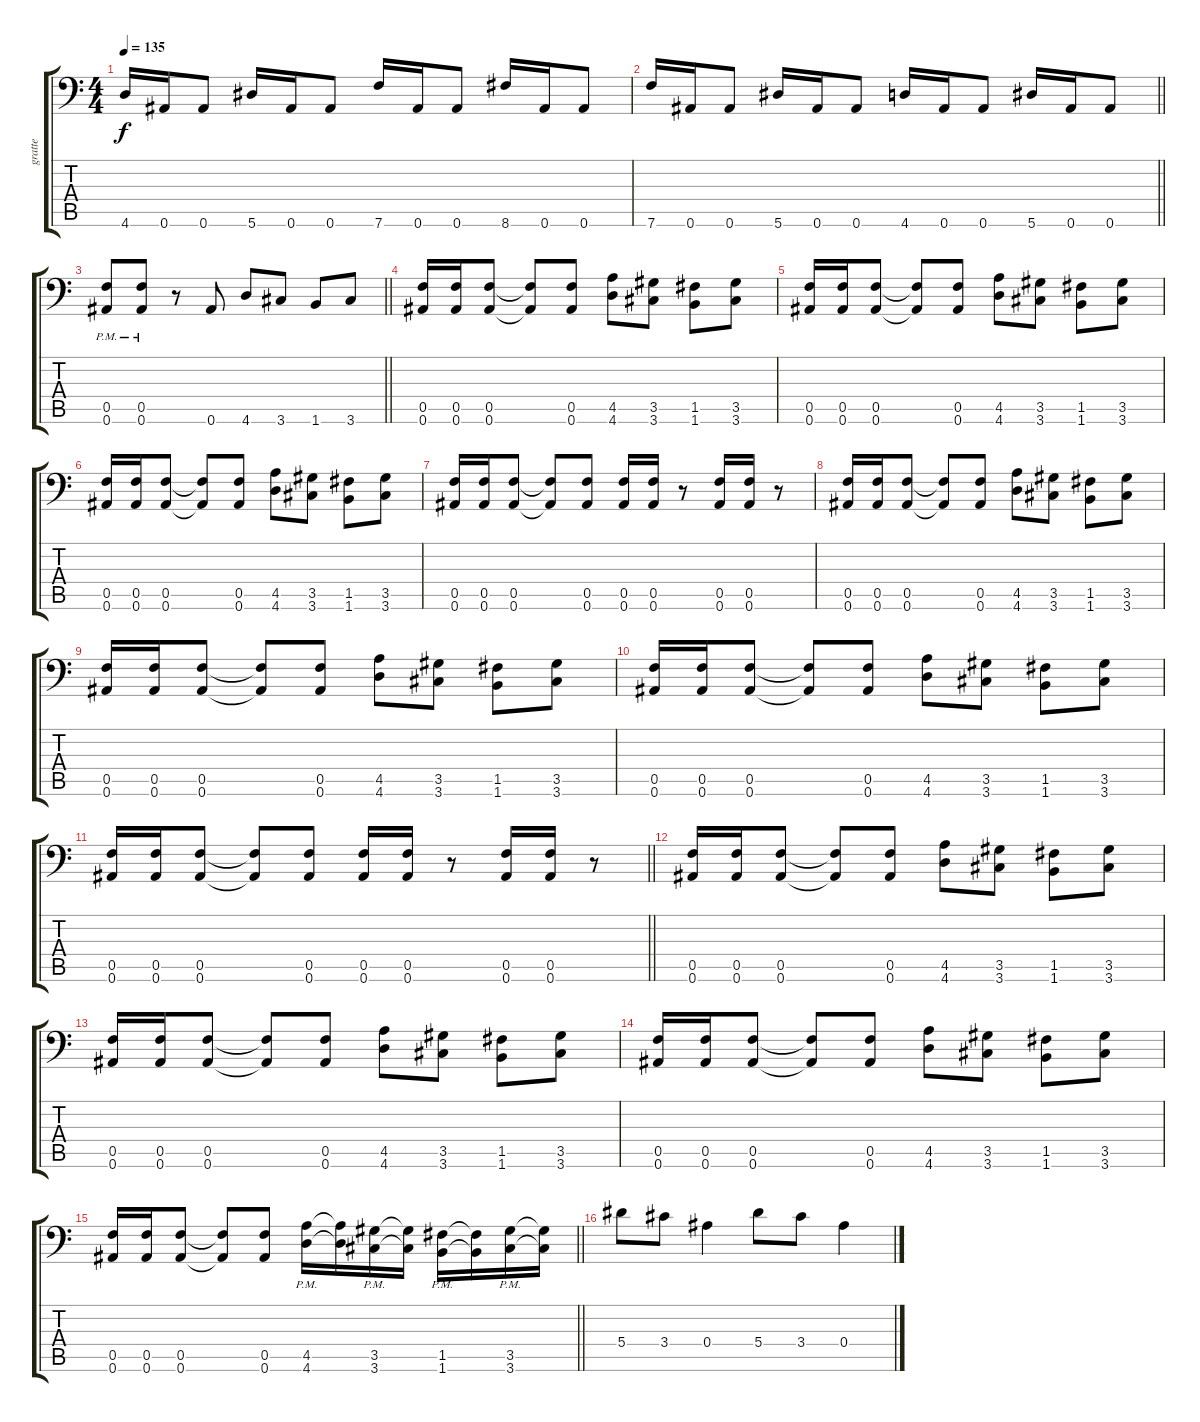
\track ("gratte" "gratte") {instrument distortionguitar}
\staff {score tabs}
\tuning (C4 G3 Eb3 Bb2 F2 Bb1) {hide}
\ts (4 4)
\tempo 135
\clef f4
\ks c
4.6.16{dy f} 0.6.16 0.6.8 5.6.16 0.6.16 0.6.8 7.6.16 0.6.16 0.6.8 8.6.16 0.6.16 0.6.8 |
\barLineRight lightlight
7.6.16 0.6.16 0.6.8 5.6.16 0.6.16 0.6.8 4.6.16 0.6.16 0.6.8 5.6.16 0.6.16 0.6.8 |
\section ("" "")
\barLineRight lightlight
(0.5{pm} 0.6{pm}).8 (0.5{pm} 0.6{pm}).8 r.8 0.6.8 4.6.8 3.6.8 1.6.8 3.6.8 |
(0.5 0.6).16 (0.5 0.6).16 (0.5 0.6).8 (0.5{t} 0.6{t}).8 (0.5 0.6).8 (4.5 4.6).8 (3.5 3.6).8 (1.5 1.6).8 (3.5 3.6).8 |
(0.5 0.6).16 (0.5 0.6).16 (0.5 0.6).8 (0.5{t} 0.6{t}).8 (0.5 0.6).8 (4.5 4.6).8 (3.5 3.6).8 (1.5 1.6).8 (3.5 3.6).8 |
(0.5 0.6).16 (0.5 0.6).16 (0.5 0.6).8 (0.5{t} 0.6{t}).8 (0.5 0.6).8 (4.5 4.6).8 (3.5 3.6).8 (1.5 1.6).8 (3.5 3.6).8 |
(0.5 0.6).16 (0.5 0.6).16 (0.5 0.6).8 (0.5{t} 0.6{t}).8 (0.5 0.6).8 (0.5 0.6).16 (0.5 0.6).16 r.8 (0.5 0.6).16 (0.5 0.6).16 r.8 |
(0.5 0.6).16 (0.5 0.6).16 (0.5 0.6).8 (0.5{t} 0.6{t}).8 (0.5 0.6).8 (4.5 4.6).8 (3.5 3.6).8 (1.5 1.6).8 (3.5 3.6).8 |
(0.5 0.6).16 (0.5 0.6).16 (0.5 0.6).8 (0.5{t} 0.6{t}).8 (0.5 0.6).8 (4.5 4.6).8 (3.5 3.6).8 (1.5 1.6).8 (3.5 3.6).8 |
(0.5 0.6).16 (0.5 0.6).16 (0.5 0.6).8 (0.5{t} 0.6{t}).8 (0.5 0.6).8 (4.5 4.6).8 (3.5 3.6).8 (1.5 1.6).8 (3.5 3.6).8 |
\barLineRight lightlight
(0.5 0.6).16 (0.5 0.6).16 (0.5 0.6).8 (0.5{t} 0.6{t}).8 (0.5 0.6).8 (0.5 0.6).16 (0.5 0.6).16 r.8 (0.5 0.6).16 (0.5 0.6).16 r.8 |
(0.5 0.6).16 (0.5 0.6).16 (0.5 0.6).8 (0.5{t} 0.6{t}).8 (0.5 0.6).8 (4.5 4.6).8 (3.5 3.6).8 (1.5 1.6).8 (3.5 3.6).8 |
(0.5 0.6).16 (0.5 0.6).16 (0.5 0.6).8 (0.5{t} 0.6{t}).8 (0.5 0.6).8 (4.5 4.6).8 (3.5 3.6).8 (1.5 1.6).8 (3.5 3.6).8 |
(0.5 0.6).16 (0.5 0.6).16 (0.5 0.6).8 (0.5{t} 0.6{t}).8 (0.5 0.6).8 (4.5 4.6).8 (3.5 3.6).8 (1.5 1.6).8 (3.5 3.6).8 |
\barLineRight lightlight
(0.5 0.6).16 (0.5 0.6).16 (0.5 0.6).8 (0.5{t} 0.6{t}).8 (0.5 0.6).8 (4.5{pm} 4.6{pm}).16 (4.5{t} 4.6{t}).16 (3.5{pm} 3.6{pm}).16 (3.5{t} 3.6{t}).16 (1.5{pm} 1.6{pm}).16 (1.5{t} 1.6{t}).16 (3.5{pm} 3.6{pm}).16 (3.5{t} 3.6{t}).16 |
\section ("" "")
5.4.8 3.4.8 0.4.4 5.4.8 3.4.8 0.4.4
